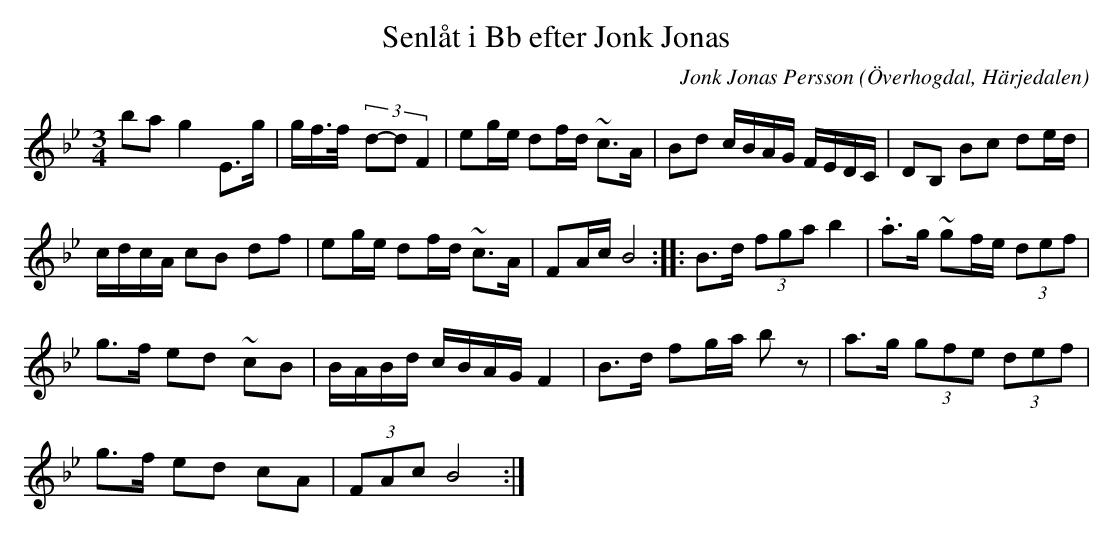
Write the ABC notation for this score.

X:1
T:Senlåt i Bb efter Jonk Jonas
O:Överhogdal, Härjedalen
M:3/4
C:Jonk Jonas Persson
K:Bb
ba g2 E>g |g/f/>f/- (3d-d F2| eg/2e/2 df/2d/2 ~c>A | Bd c/2B/2A/2G/2 F/2E/2D/2C/2 | DB, Bc de/2d/2 |
 c/2d/2c/2A/2 cB df | eg/2e/2 df/2d/2 ~c>A | FA/2c/2 B4 :: B>d (3fga b2 | .a>g ~gf/2e/2 (3def |
g>f ed ~cB | B/2A/2B/2d/2 c/2B/2A/2G/2 F2 | B>d fg/2a/2 b z | a>g (3gfe (3def |
g>f ed cA | (3FAc B4 :|
